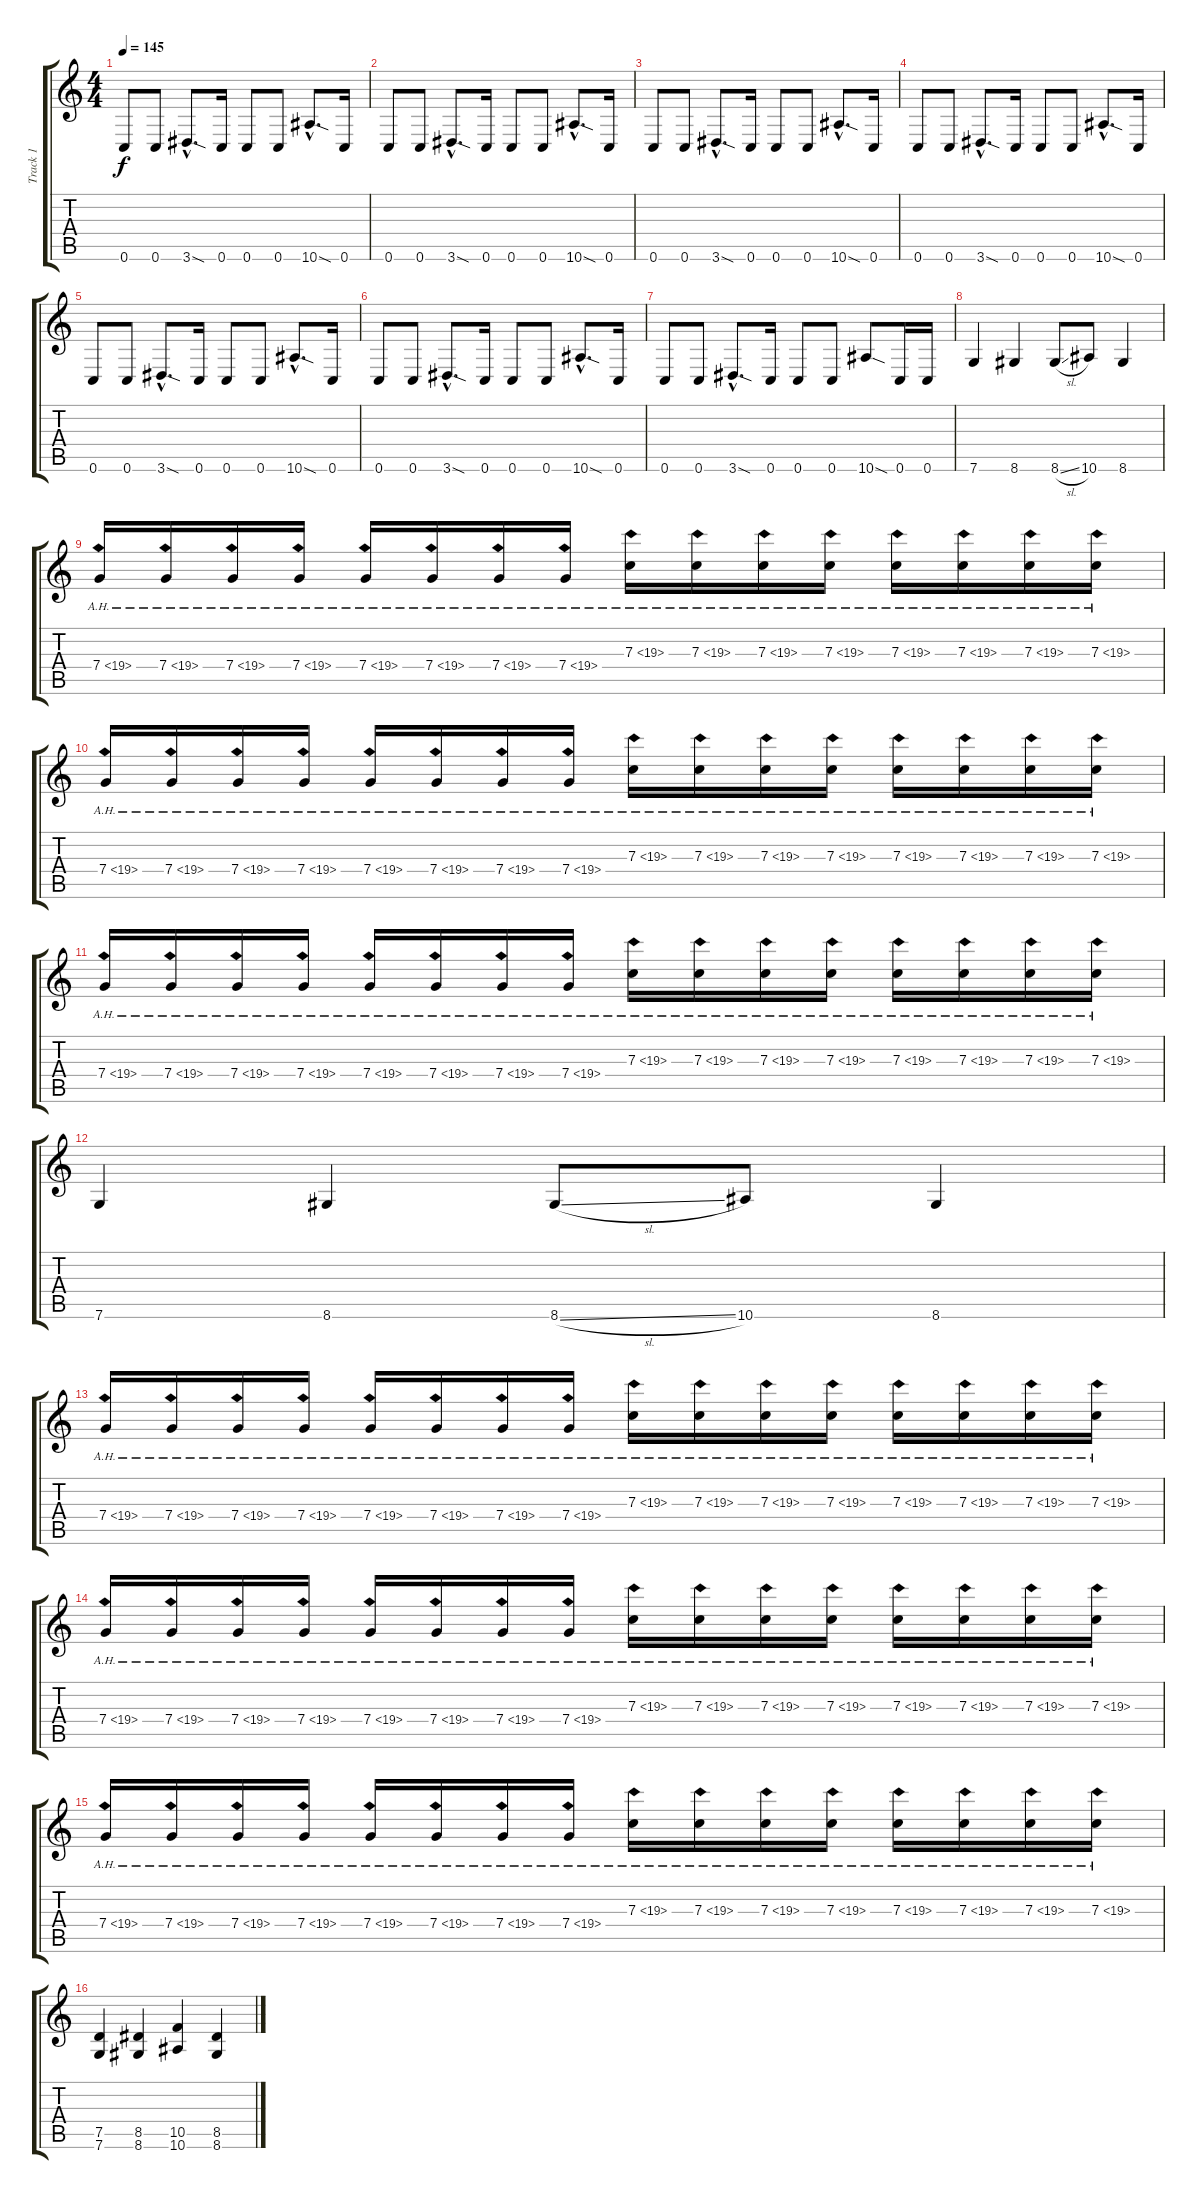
\track ("Track 1" "Track 1") {instrument overdrivenguitar}
\staff {score tabs}
\tuning (D4 A3 F3 C3 G2 C2) {hide}
\ts (4 4)
\tempo 145
\clef g2
\ks c
0.6.8{dy f instrument overdrivenguitar} 0.6.8 3.6{sod hac}.8{d} 0.6.16 0.6.8 0.6.8 10.6{sod hac}.8{d} 0.6.16 |
0.6.8 0.6.8 3.6{sod hac}.8{d} 0.6.16 0.6.8 0.6.8 10.6{sod hac}.8{d} 0.6.16 |
0.6.8 0.6.8 3.6{sod hac}.8{d} 0.6.16 0.6.8 0.6.8 10.6{sod hac}.8{d} 0.6.16 |
0.6.8 0.6.8 3.6{sod hac}.8{d} 0.6.16 0.6.8 0.6.8 10.6{sod hac}.8{d} 0.6.16 |
0.6.8 0.6.8 3.6{sod hac}.8{d} 0.6.16 0.6.8 0.6.8 10.6{sod hac}.8{d} 0.6.16 |
0.6.8 0.6.8 3.6{sod hac}.8{d} 0.6.16 0.6.8 0.6.8 10.6{sod hac}.8{d} 0.6.16 |
0.6.8 0.6.8 3.6{sod hac}.8{d} 0.6.16 0.6.8 0.6.8 10.6{sod}.8 0.6.16 0.6.16 |
7.6.4 8.6.4 8.6{sl}.8 10.6.8 8.6.4 |
7.4{ah 12}.16 7.4{ah 12}.16 7.4{ah 12}.16 7.4{ah 12}.16 7.4{ah 12}.16 7.4{ah 12}.16 7.4{ah 12}.16 7.4{ah 12}.16 7.3{ah 12}.16 7.3{ah 12}.16 7.3{ah 12}.16 7.3{ah 12}.16 7.3{ah 12}.16 7.3{ah 12}.16 7.3{ah 12}.16 7.3{ah 12}.16 |
7.4{ah 12}.16 7.4{ah 12}.16 7.4{ah 12}.16 7.4{ah 12}.16 7.4{ah 12}.16 7.4{ah 12}.16 7.4{ah 12}.16 7.4{ah 12}.16 7.3{ah 12}.16 7.3{ah 12}.16 7.3{ah 12}.16 7.3{ah 12}.16 7.3{ah 12}.16 7.3{ah 12}.16 7.3{ah 12}.16 7.3{ah 12}.16 |
7.4{ah 12}.16 7.4{ah 12}.16 7.4{ah 12}.16 7.4{ah 12}.16 7.4{ah 12}.16 7.4{ah 12}.16 7.4{ah 12}.16 7.4{ah 12}.16 7.3{ah 12}.16 7.3{ah 12}.16 7.3{ah 12}.16 7.3{ah 12}.16 7.3{ah 12}.16 7.3{ah 12}.16 7.3{ah 12}.16 7.3{ah 12}.16 |
7.6.4 8.6.4 8.6{sl}.8 10.6.8 8.6.4 |
7.4{ah 12}.16 7.4{ah 12}.16 7.4{ah 12}.16 7.4{ah 12}.16 7.4{ah 12}.16 7.4{ah 12}.16 7.4{ah 12}.16 7.4{ah 12}.16 7.3{ah 12}.16 7.3{ah 12}.16 7.3{ah 12}.16 7.3{ah 12}.16 7.3{ah 12}.16 7.3{ah 12}.16 7.3{ah 12}.16 7.3{ah 12}.16 |
7.4{ah 12}.16 7.4{ah 12}.16 7.4{ah 12}.16 7.4{ah 12}.16 7.4{ah 12}.16 7.4{ah 12}.16 7.4{ah 12}.16 7.4{ah 12}.16 7.3{ah 12}.16 7.3{ah 12}.16 7.3{ah 12}.16 7.3{ah 12}.16 7.3{ah 12}.16 7.3{ah 12}.16 7.3{ah 12}.16 7.3{ah 12}.16 |
7.4{ah 12}.16 7.4{ah 12}.16 7.4{ah 12}.16 7.4{ah 12}.16 7.4{ah 12}.16 7.4{ah 12}.16 7.4{ah 12}.16 7.4{ah 12}.16 7.3{ah 12}.16 7.3{ah 12}.16 7.3{ah 12}.16 7.3{ah 12}.16 7.3{ah 12}.16 7.3{ah 12}.16 7.3{ah 12}.16 7.3{ah 12}.16 |
(7.5 7.6).4{volume 16 instrument distortionguitar} (8.5 8.6).4 (10.5 10.6).4 (8.5 8.6).4
